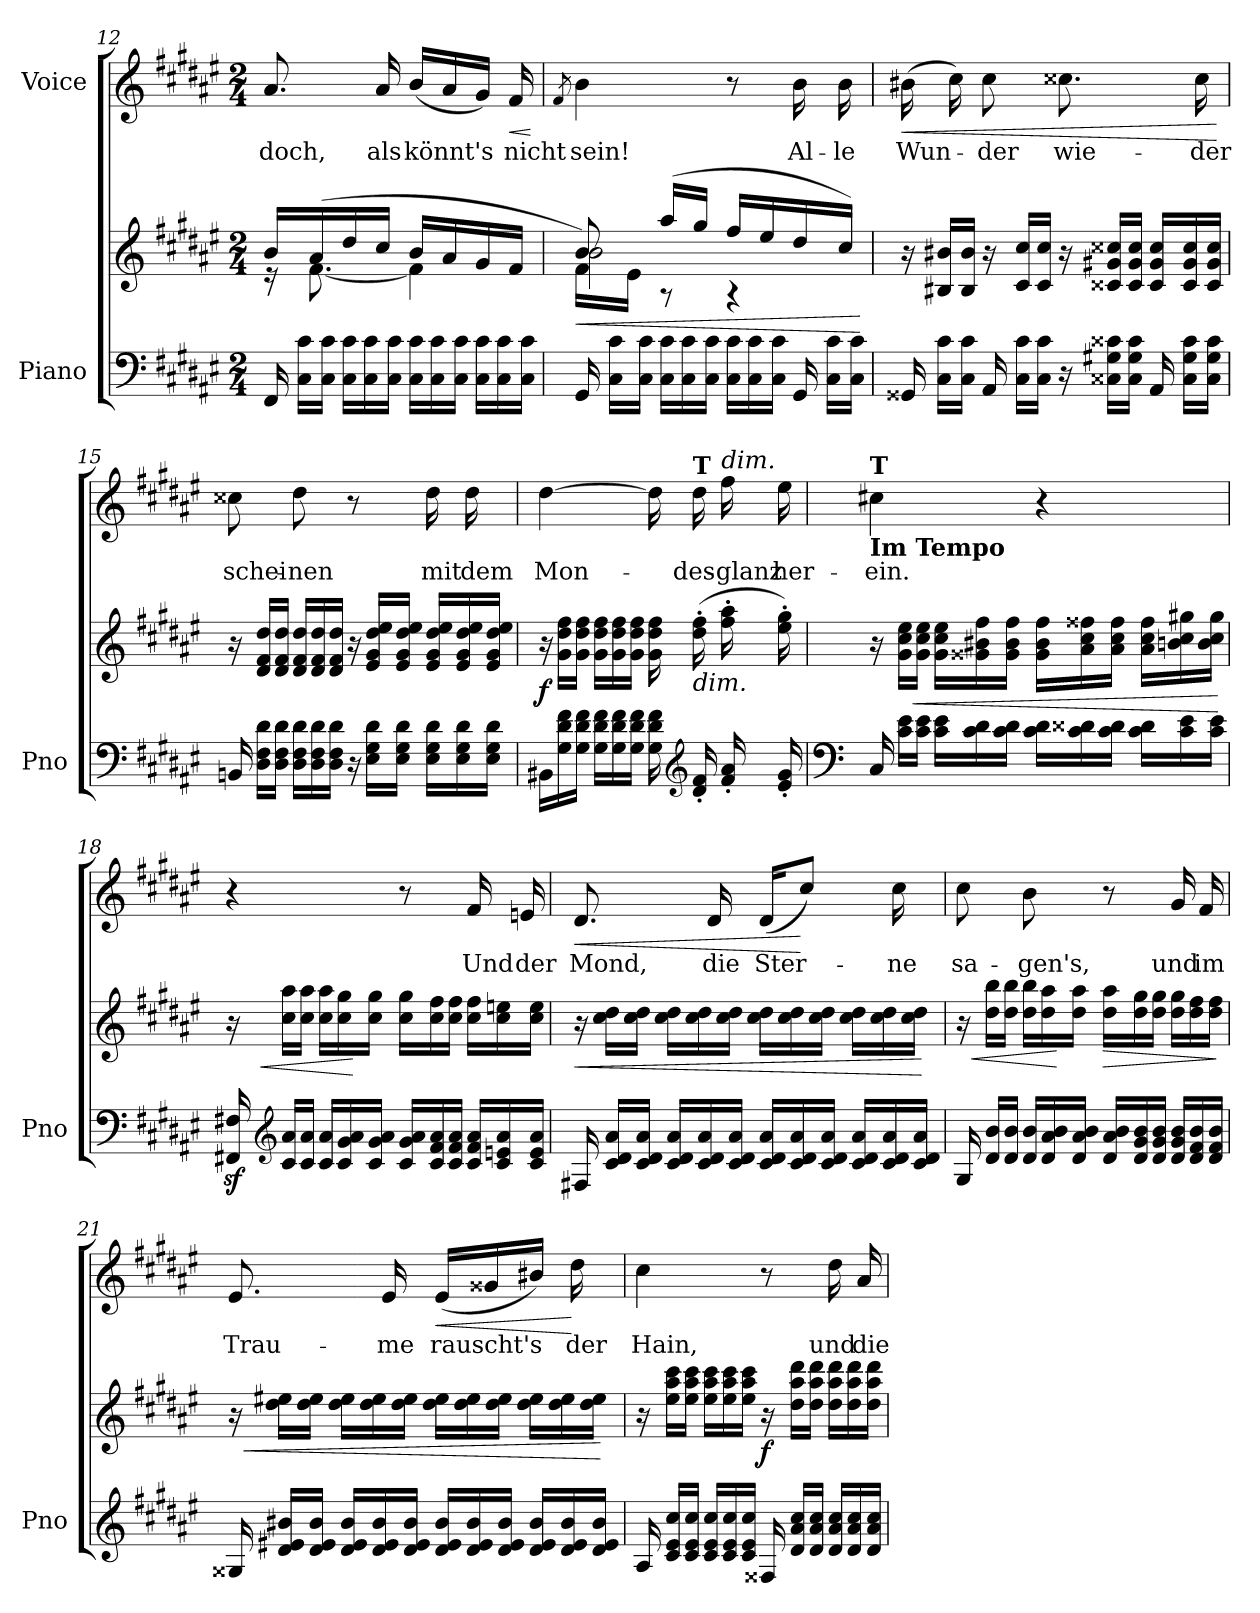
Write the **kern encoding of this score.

**kern	**kern	**dynam	**kern	**text	**dynam
*part2	*part2	*part2	*part1	*part1	*part1
*staff3	*staff2	*staff2/3	*staff1	*staff1	*staff1
*I"Piano	*	*	*I"Voice	*	*
*I'Pno	*	*	*	*	*
!!LO:LB:g=z
*clefF4	*clefG2	*	*clefG2	*	*
*k[f#c#g#d#a#e#]	*k[f#c#g#d#a#e#]	*	*k[f#c#g#d#a#e#]	*	*
*M2/4	*M2/4	*	*M2/4	*	*
*Xtuplet	*	*	*	*	*
=12	=12	=12	=12	=12	=12
*	*^	*	*	*	*
!	!	!	!	!	!LO:LY:b	!
24FF#/	16b/LL	16r	.	8.a#/	doch,	.
24C#\ 24c#\LL	.	.	.	.	.	.
.	(>16a#/	[8.f#\	.	.	.	.
24C#\ 24c#\JJ	.	.	.	.	.	.
24C#\ 24c#\LL	16dd#/	.	.	.	.	.
24C#\ 24c#\	.	.	.	.	.	.
!	!	!	!	!	!LO:LY:b	!
.	16cc#/JJ	.	.	16a#/	als	.
24C#\ 24c#\JJ	.	.	.	.	.	.
!	!	!	!	!	!LO:LY:b	!
24C#\ 24c#\LL	16b/LL	4f#\]	.	(<16b/LL	könnt's	.
24C#\ 24c#\	.	.	.	.	.	.
.	16a#/	.	.	16a#/	.	.
24C#\ 24c#\JJ	.	.	.	.	.	.
24C#\ 24c#\LL	16g#/	.	.	16g#/JJ)	.	.
24C#\ 24c#\	.	.	.	.	.	.
!	!	!	!	!	!LO:LY:b	!LO:HP:b
.	16f#/JJ	.	.	16f#/	nicht	<
24C#\ 24c#\JJ	.	.	.	.	.	.
*	*v	*v	*	*	*	*
.	.	.	.	.	[
=13	=13	=13	=13	=13	=13
.	.	.	8qf#/	.	.
!	!	!LO:HP:b	!	!LO:LY:b	!
*	*^	*	*	*	*
*	*	*^	*	*	*	*
24GG#/	8b/)	2b\	16f#\LL	<	4b\	sein!	.
24C#\ 24c#\LL	.	.	.	.	.	.	.
.	.	.	16e#\JJ	.	.	.	.
24C#\ 24c#\JJ	.	.	.	.	.	.	.
24C#\ 24c#\LL	(>16aa#/LL	.	8rA	.	.	.	.
24C#\ 24c#\	.	.	.	.	.	.	.
.	16gg#/JJ	.	.	.	.	.	.
24C#\ 24c#\JJ	.	.	.	.	.	.	.
24C#\ 24c#\LL	16ff#/LL	.	4rA	.	8r	.	.
24C#\ 24c#\	.	.	.	.	.	.	.
.	16ee#/	.	.	.	.	.	.
24C#\ 24c#\JJ	.	.	.	.	.	.	.
!	!	!	!	!	!	!LO:LY:b	!
24GG#/	16dd#/	.	.	.	16b\	Al-	.
24C#\ 24c#\LL	.	.	.	.	.	.	.
!	!	!	!	!	!	!LO:LY:b	!
.	16cc#/JJ)	.	.	.	16b\	-le	.
24C#\ 24c#\JJ	.	.	.	.	.	.	.
*	*v	*v	*v	*	*	*	*
.	.	[	.	.	.
=14	=14	=14	=14	=14	=14
*	*Xtuplet	*	*	*	*
!	!	!	!	!LO:LY:b	!LO:HP:b
24GG##X/	24r	.	(>16b#X\	Wun-	<
24C#\ 24c#\LL	24B#X/ 24b#X/LL	.	.	.	.
.	.	.	16cc#\)	.	.
24C#\ 24c#\JJ	24B#/ 24b#/JJ	.	.	.	.
!	!	!	!	!LO:LY:b	!
24AA#/	24r	.	8cc#\	-der	.
24C#\ 24c#\LL	24c#/ 24cc#/LL	.	.	.	.
24C#\ 24c#\JJ	24c#/ 24cc#/JJ	.	.	.	.
!	!	!	!	!LO:LY:b	!
24r	24r	.	8.cc##X\	wie-	.
24C##X\ 24G#X\ 24c##X\LL	24c##X/ 24g#X/ 24cc##X/LL	.	.	.	.
24C##\ 24G#\ 24c##\JJ	24c##/ 24g#/ 24cc##/JJ	.	.	.	.
24AA#/	24c##/ 24g#/ 24cc##/LL	.	.	.	.
24C##\ 24G#\ 24c##\LL	24c##/ 24g#/ 24cc##/	.	.	.	.
!	!	!	!	!LO:LY:b	!
.	.	.	16cc##\	-der	.
24C##\ 24G#\ 24c##\JJ	24c##/ 24g#/ 24cc##/JJ	.	.	.	.
.	.	.	.	.	[
!!LO:PB:g=z
=15	=15	=15	=15	=15	=15
!	!	!	!	!LO:LY:b	!
24BBn/	24r	.	8cc##X\	schei-	.
24D#\ 24F#\ 24d#\LL	24d#/ 24f#/ 24dd#/LL	.	.	.	.
24D#\ 24F#\ 24d#\JJ	24d#/ 24f#/ 24dd#/JJ	.	.	.	.
!	!	!	!	!LO:LY:b	!
24D#\ 24F#\ 24d#\LL	24d#/ 24f#/ 24dd#/LL	.	8dd#\	-nen	.
24D#\ 24F#\ 24d#\	24d#/ 24f#/ 24dd#/	.	.	.	.
24D#\ 24F#\ 24d#\JJ	24d#/ 24f#/ 24dd#/JJ	.	.	.	.
24r	24r	.	8r	.	.
24E#\ 24G#\ 24d#\LL	24e#/ 24g#/ 24dd#/ 24ee#/LL	.	.	.	.
24E#\ 24G#\ 24d#\JJ	24e#/ 24g#/ 24dd#/ 24ee#/JJ	.	.	.	.
!	!	!	!	!LO:LY:b	!
24E#\ 24G#\ 24d#\LL	24e#/ 24g#/ 24dd#/ 24ee#/LL	.	16dd#\	mit	.
24E#\ 24G#\ 24d#\	24e#/ 24g#/ 24dd#/ 24ee#/	.	.	.	.
!	!	!	!	!LO:LY:b	!
.	.	.	16dd#\	dem	.
24E#\ 24G#\ 24d#\JJ	24e#/ 24g#/ 24dd#/ 24ee#/JJ	.	.	.	.
=16	=16	=16	=16	=16	=16
!	!	!LO:DY:a=2	!	!LO:LY:b	!
24BB#X\LL	24r	f	[4dd#\	Mon-	.
24G#\ 24d#\ 24f#\	24g#\ 24dd#\ 24ff#\LL	.	.	.	.
24G#\ 24d#\ 24f#\JJ	24g#\ 24dd#\ 24ff#\JJ	.	.	.	.
24G#\ 24d#\ 24f#\LL	24g#\ 24dd#\ 24ff#\LL	.	.	.	.
24G#\ 24d#\ 24f#\	24g#\ 24dd#\ 24ff#\	.	.	.	.
24G#\ 24d#\ 24f#\JJ	24g#\ 24dd#\ 24ff#\JJ	.	.	.	.
16G#\ 16d#\ 16f#\	16g#\ 16dd#\ 16ff#\	.	16dd#\]	.	.
*clefG2	*	*	*	*	*
!	!	!	!LO:TX:a:B:t=T	!	!
!	!LO:TX:b:i:t=dim.	!	!	!	!
!	!	!	!	!LO:LY:b	!
16d#/' 16f#/'	(>16dd#\' 16ff#\'	.	16dd#\	-des-	.
!	!	!	!LO:TX:a:i:t=dim.	!	!
!	!	!	!	!LO:LY:b	!
16f#/' 16a#/'	16ff#\' 16aa#\'	.	16ff#\	-glanz	.
!	!	!	!	!LO:LY:b	!
16e#/' 16g#/'	16ee#\' 16gg#\')	.	16ee#\	her-	.
=17	=17	=17	=17	=17	=17
*clefF4	*	*	*	*	*
!	!	!	!LO:TX:b:B:t=Im Tempo	!	!
!	!	!	!LO:TX:a:B:t=T	!	!
!	!	!	!	!LO:LY:b	!
24C#/	24r	.	4cc#X\	-ein.	.
24c#\ 24e#\LL	24g#\ 24cc#\ 24ee#\LL	.	.	.	.
!	!	!LO:HP:b	!	!	!
24c#\ 24e#\JJ	24g#\ 24cc#\ 24ee#\JJ	<	.	.	.
24c#\ 24e#\LL	24g#\ 24cc#\ 24ee#\LL	.	.	.	.
24c#\ 24d#\	24g##X\ 24b#X\ 24ff#\	.	.	.	.
24c#\ 24d#\JJ	24g##\ 24b#\ 24ff#\JJ	.	.	.	.
24c#\ 24d#\LL	24g##\ 24b#\ 24ff#\LL	.	4r	.	.
24c#\ 24d##X\	24a#\ 24cc#\ 24ff##X\	.	.	.	.
24c#\ 24d##\JJ	24a#\ 24cc#\ 24ff##\JJ	.	.	.	.
24c#\ 24d##\LL	24a#\ 24cc#\ 24ff##\LL	.	.	.	.
24c#\ 24e#\	24bn\ 24cc#\ 24gg#X\	.	.	.	.
24c#\ 24e#\JJ	24b\ 24cc#\ 24gg#\JJ	.	.	.	.
.	.	[	.	.	.
!!LO:LB:g=z
=18	=18	=18	=18	=18	=18
24FF#X/z> 24F#X/z>	24r	.	4r	.	.
*clefG2	*	*	*	*	*
!	!	!LO:HP:b	!	!	!
24c#/ 24a#/LL	24cc#\ 24aa#\LL	<	.	.	.
24c#/ 24a#/JJ	24cc#\ 24aa#\JJ	.	.	.	.
24c#/ 24a#/LL	24cc#\ 24aa#\LL	.	.	.	.
24c#/ 24g#/ 24a#/	24cc#\ 24gg#\	.	.	.	.
24c#/ 24g#/ 24a#/JJ	24cc#\ 24gg#\JJ	[	.	.	.
24c#/ 24g#/ 24a#/LL	24cc#\ 24gg#\LL	.	8r	.	.
24c#/ 24f#/ 24a#/	24cc#\ 24ff#\	.	.	.	.
24c#/ 24f#/ 24a#/JJ	24cc#\ 24ff#\JJ	.	.	.	.
!	!	!	!	!LO:LY:b	!
24c#/ 24f#/ 24a#/LL	24cc#\ 24ff#\LL	.	16f#/	Und	.
24c#/ 24en/ 24a#/	24cc#\ 24een\	.	.	.	.
!	!	!	!	!LO:LY:b	!
.	.	.	16en/	der	.
24c#/ 24e/ 24a#/JJ	24cc#\ 24ee\JJ	.	.	.	.
=19	=19	=19	=19	=19	=19
!	!	!LO:HP:b	!	!LO:LY:b	!LO:HP:b
24F#X/	24r	<	8.d#/	Mond,	<
24c#/ 24d#/ 24a#/LL	24cc#\ 24dd#\LL	.	.	.	.
24c#/ 24d#/ 24a#/JJ	24cc#\ 24dd#\JJ	.	.	.	.
24c#/ 24d#/ 24a#/LL	24cc#\ 24dd#\LL	.	.	.	.
24c#/ 24d#/ 24a#/	24cc#\ 24dd#\	.	.	.	.
!	!	!	!	!LO:LY:b	!
.	.	.	16d#/	die	.
24c#/ 24d#/ 24a#/JJ	24cc#\ 24dd#\JJ	.	.	.	.
!	!	!	!	!LO:LY:b	!
24c#/ 24d#/ 24a#/LL	24cc#\ 24dd#\LL	.	(<16d#/KL	Ster-	.
24c#/ 24d#/ 24a#/	24cc#\ 24dd#\	.	.	.	.
.	.	.	8cc#/J)	.	[
24c#/ 24d#/ 24a#/JJ	24cc#\ 24dd#\JJ	.	.	.	.
24c#/ 24d#/ 24a#/LL	24cc#\ 24dd#\LL	.	.	.	.
24c#/ 24d#/ 24a#/	24cc#\ 24dd#\	.	.	.	.
!	!	!	!	!LO:LY:b	!
.	.	.	16cc#\	-ne	.
24c#/ 24d#/ 24a#/JJ	24cc#\ 24dd#\JJ	.	.	.	.
.	.	[	.	.	.
=20	=20	=20	=20	=20	=20
!	!	!	!	!LO:LY:b	!
24G#/	24r	.	8cc#\	sa-	.
!	!	!LO:HP:b	!	!	!
24d#/ 24b/LL	24dd#\ 24bb\LL	<	.	.	.
24d#/ 24b/JJ	24dd#\ 24bb\JJ	.	.	.	.
!	!	!	!	!LO:LY:b	!
24d#/ 24b/LL	24dd#\ 24bb\LL	.	8b\	-gen's,	.
24d#/ 24a#/ 24b/	24dd#\ 24aa#\	.	.	.	.
24d#/ 24a#/ 24b/JJ	24dd#\ 24aa#\JJ	[	.	.	.
!	!	!LO:HP:b	!	!	!
24d#/ 24a#/ 24b/LL	24dd#\ 24aa#\LL	>	8r	.	.
24d#/ 24g#/ 24b/	24dd#\ 24gg#\	.	.	.	.
24d#/ 24g#/ 24b/JJ	24dd#\ 24gg#\JJ	.	.	.	.
!	!	!	!	!LO:LY:b	!
24d#/ 24g#/ 24b/LL	24dd#\ 24gg#\LL	.	16g#/	und	.
24d#/ 24f#/ 24b/	24dd#\ 24ff#\	.	.	.	.
!	!	!	!	!LO:LY:b	!
.	.	.	16f#/	im	.
24d#/ 24f#/ 24b/JJ	24dd#\ 24ff#\JJ	.	.	.	.
.	.	]	.	.	.
!!LO:LB:g=z
=21	=21	=21	=21	=21	=21
!	!	!	!	!LO:LY:b	!
24G##X/	24r	.	8.e#/	Trau-	.
!	!	!LO:HP:b	!	!	!
24d#/ 24e#X/ 24b#X/LL	24dd#\ 24ee#X\LL	<	.	.	.
24d#/ 24e#/ 24b#/JJ	24dd#\ 24ee#\JJ	.	.	.	.
24d#/ 24e#/ 24b#/LL	24dd#\ 24ee#\LL	.	.	.	.
24d#/ 24e#/ 24b#/	24dd#\ 24ee#\	.	.	.	.
!	!	!	!	!LO:LY:b	!
.	.	.	16e#/	-me	.
24d#/ 24e#/ 24b#/JJ	24dd#\ 24ee#\JJ	.	.	.	.
!	!	!	!	!LO:LY:b	!LO:HP:b
24d#/ 24e#/ 24b#/LL	24dd#\ 24ee#\LL	.	(<16e#/LL	rauscht's	<
24d#/ 24e#/ 24b#/	24dd#\ 24ee#\	.	.	.	.
.	.	.	16g##X/	.	.
24d#/ 24e#/ 24b#/JJ	24dd#\ 24ee#\JJ	.	.	.	.
24d#/ 24e#/ 24b#/LL	24dd#\ 24ee#\LL	.	16b#X/JJ)	.	.
24d#/ 24e#/ 24b#/	24dd#\ 24ee#\	.	.	.	.
!	!	!	!	!LO:LY:b	!
.	.	.	16dd#\	der	[
24d#/ 24e#/ 24b#/JJ	24dd#\ 24ee#\JJ	.	.	.	.
.	.	[	.	.	.
=22	=22	=22	=22	=22	=22
!	!	!	!	!LO:LY:b	!
24A#/	24r	.	4cc#\	Hain,	.
24c#/ 24e#/ 24cc#/LL	24ee#\ 24aa#\ 24ccc#\LL	.	.	.	.
24c#/ 24e#/ 24cc#/JJ	24ee#\ 24aa#\ 24ccc#\JJ	.	.	.	.
24c#/ 24e#/ 24cc#/LL	24ee#\ 24aa#\ 24ccc#\LL	.	.	.	.
24c#/ 24e#/ 24cc#/	24ee#\ 24aa#\ 24ccc#\	.	.	.	.
24c#/ 24e#/ 24cc#/JJ	24ee#\ 24aa#\ 24ccc#\JJ	.	.	.	.
!	!	!LO:DY:b	!	!	!
24F##X/	24r	f	8r	.	.
24d#/ 24a#/ 24cc#/LL	24dd#\ 24aa#\ 24ddd#\LL	.	.	.	.
24d#/ 24a#/ 24cc#/JJ	24dd#\ 24aa#\ 24ddd#\JJ	.	.	.	.
!	!	!	!	!LO:LY:b	!
24d#/ 24a#/ 24cc#/LL	24dd#\ 24aa#\ 24ddd#\LL	.	16dd#\	und	.
24d#/ 24a#/ 24cc#/	24dd#\ 24aa#\ 24ddd#\	.	.	.	.
!	!	!	!	!LO:LY:b	!
.	.	.	16a#/	die	.
24d#/ 24a#/ 24cc#/JJ	24dd#\ 24aa#\ 24ddd#\JJ	.	.	.	.
=	=	=	=	=	=
*-	*-	*-	*-	*-	*-
